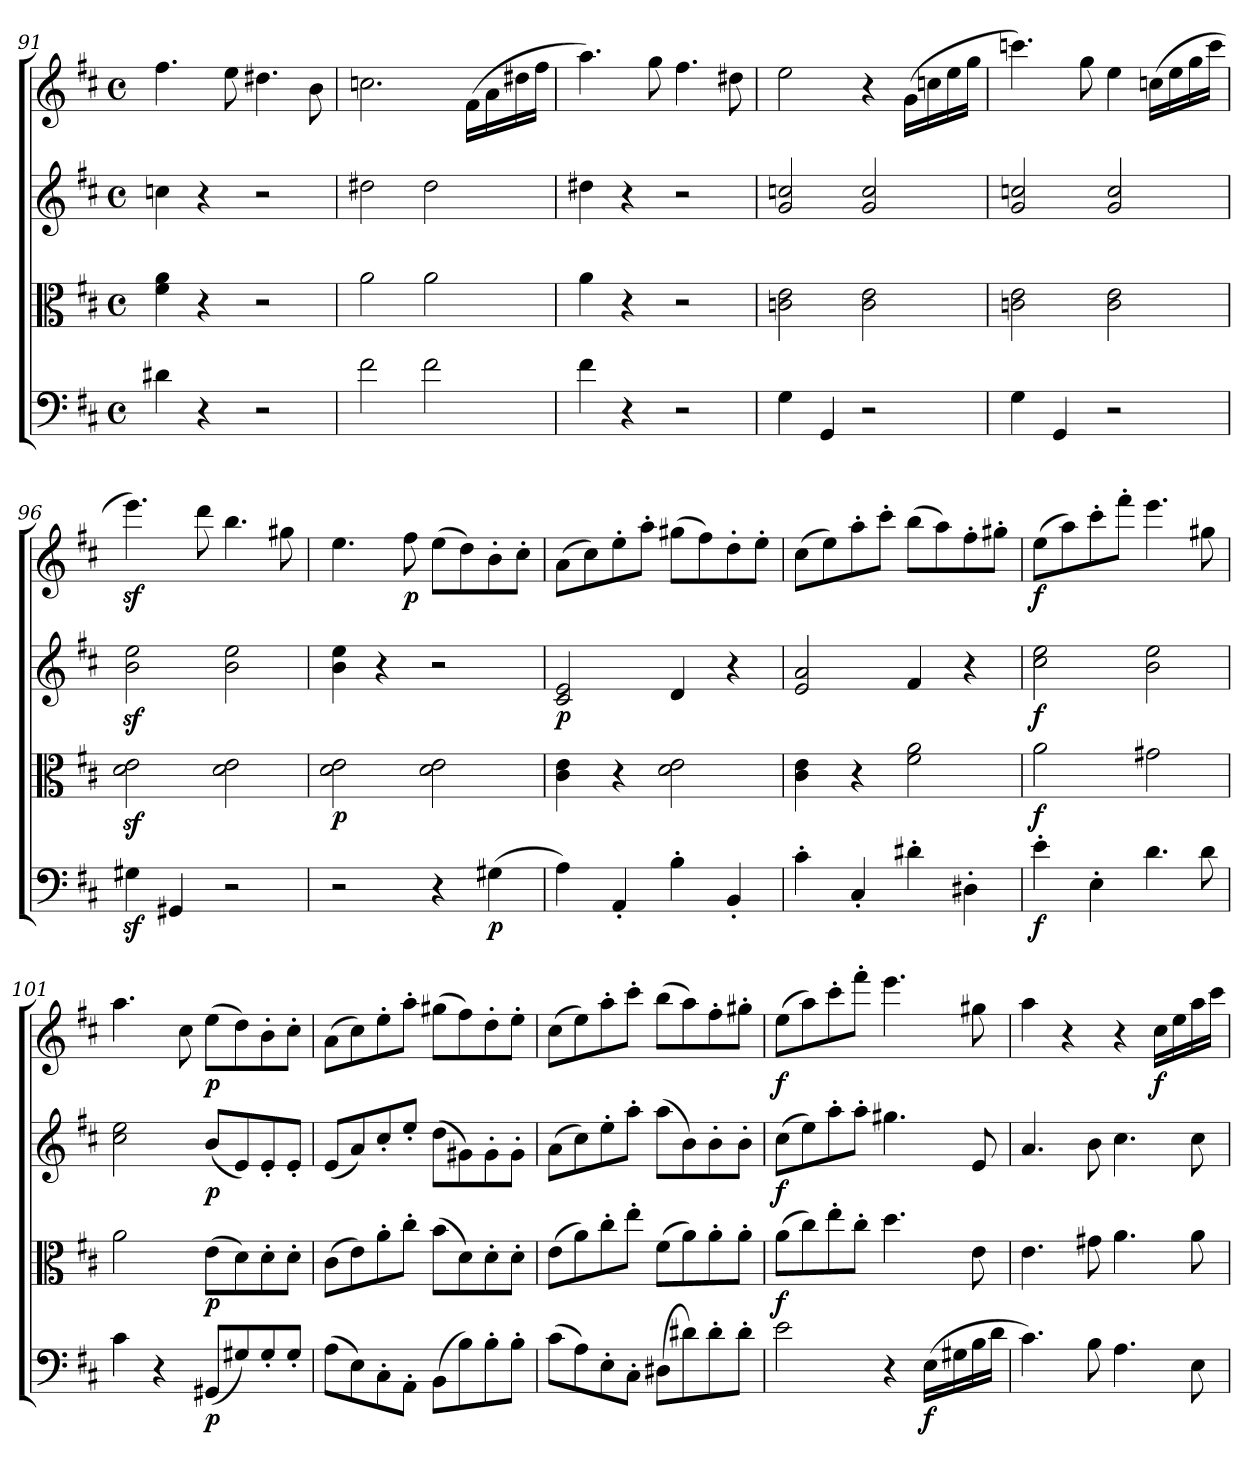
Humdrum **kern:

**kern	**dynam	**kern	**dynam	**kern	**dynam	**kern	**dynam
*part4	*part4	*part3	*part3	*part2	*part2	*part1	*part1
*staff4	*staff4	*staff3	*staff3	*staff2	*staff2	*staff1	*staff1
*clefF4	*	*clefC3	*	*clefG2	*	*clefG2	*
*k[f#c#]	*	*k[f#c#]	*	*k[f#c#]	*	*k[f#c#]	*
*M4/4	*	*M4/4	*	*M4/4	*	*M4/4	*
*met(c)	*	*met(c)	*	*met(c)	*	*met(c)	*
=91	=91	=91	=91	=91	=91	=91	=91
4d#X\	.	4f#\ 4a\	.	4ccn\	.	4.ff#\	.
4r	.	4r	.	4r	.	.	.
.	.	.	.	.	.	8ee\	.
2r	.	2r	.	2r	.	4.dd#X\	.
.	.	.	.	.	.	8b\	.
=92	=92	=92	=92	=92	=92	=92	=92
2f#\	.	2a\	.	2dd#X\	.	2.ccn\	.
2f#\	.	2a\	.	2dd#\	.	.	.
.	.	.	.	.	.	(>16f#\LL	.
.	.	.	.	.	.	16a\	.
.	.	.	.	.	.	16dd#X\	.
.	.	.	.	.	.	16ff#\JJ	.
=93	=93	=93	=93	=93	=93	=93	=93
4f#\	.	4a\	.	4dd#X\	.	4.aa\)	.
4r	.	4r	.	4r	.	.	.
.	.	.	.	.	.	8gg\	.
2r	.	2r	.	2r	.	4.ff#\	.
.	.	.	.	.	.	8dd#X\	.
=94	=94	=94	=94	=94	=94	=94	=94
4G\	.	2cn\ 2e\	.	2g/ 2ccn/	.	2ee\	.
4GG/	.	.	.	.	.	.	.
2r	.	2c\ 2e\	.	2g/ 2cc/	.	4r	.
.	.	.	.	.	.	(>16g\LL	.
.	.	.	.	.	.	16ccn\	.
.	.	.	.	.	.	16ee\	.
.	.	.	.	.	.	16gg\JJ	.
=95	=95	=95	=95	=95	=95	=95	=95
4G\	.	2cn\ 2e\	.	2g/ 2ccn/	.	4.cccn\)	.
4GG/	.	.	.	.	.	.	.
.	.	.	.	.	.	8gg\	.
2r	.	2c\ 2e\	.	2g/ 2cc/	.	4ee\	.
.	.	.	.	.	.	(>16ccn\LL	.
.	.	.	.	.	.	16ee\	.
.	.	.	.	.	.	16gg\	.
.	.	.	.	.	.	16ccc\JJ	.
!!LO:PB:g=z
=96	=96	=96	=96	=96	=96	=96	=96
4G#Xz<\	.	2d\z< 2e\z<	.	2b\z< 2ee\z<	.	4.eeez<\)	.
4GG#X/	.	.	.	.	.	.	.
.	.	.	.	.	.	8ddd\	.
2r	.	2d\ 2e\	.	2b\ 2ee\	.	4.bb\	.
.	.	.	.	.	.	8gg#X\	.
!!LO:LB:g=z
=97	=97	=97	=97	=97	=97	=97	=97
!	!	!	!LO:DY:b	!	!	!	!
2r	.	2d\ 2e\	p	4b\ 4ee\	.	4.ee\	.
.	.	.	.	4r	.	.	.
!	!	!	!	!	!	!	!LO:DY:b
.	.	.	.	.	.	8ff#\	p
4r	.	2d\ 2e\	.	2r	.	(>8ee\L	.
.	.	.	.	.	.	8dd\)	.
!	!LO:DY:b	!	!	!	!	!	!
(>4G#X\	p	.	.	.	.	8b'\	.
.	.	.	.	.	.	8cc#'\J	.
=98	=98	=98	=98	=98	=98	=98	=98
!	!	!	!	!	!LO:DY:b	!	!
4A\)	.	4c#\ 4e\	.	2c#/ 2e/	p	(>8a\L	.
.	.	.	.	.	.	8cc#\)	.
4AA'/	.	4r	.	.	.	8ee'\	.
.	.	.	.	.	.	8aa'\J	.
4B'\	.	2d\ 2e\	.	4d/	.	(>8gg#X\L	.
.	.	.	.	.	.	8ff#\)	.
4BB'/	.	.	.	4r	.	8dd'\	.
.	.	.	.	.	.	8ee'\J	.
=99	=99	=99	=99	=99	=99	=99	=99
4c#'\	.	4c#\ 4e\	.	2e/ 2a/	.	(>8cc#\L	.
.	.	.	.	.	.	8ee\)	.
4C#'/	.	4r	.	.	.	8aa'\	.
.	.	.	.	.	.	8ccc#'\J	.
4d#X'\	.	2f#\ 2a\	.	4f#/	.	(>8bb\L	.
.	.	.	.	.	.	8aa\)	.
4D#X'\	.	.	.	4r	.	8ff#'\	.
.	.	.	.	.	.	8gg#X'\J	.
=100	=100	=100	=100	=100	=100	=100	=100
!	!LO:DY:b	!	!LO:DY:b	!	!LO:DY:b	!	!LO:DY:b
4e'\	f	2a\	f	2cc#\ 2ee\	f	(>8ee\L	f
.	.	.	.	.	.	8aa\)	.
4E'\	.	.	.	.	.	8ccc#'\	.
.	.	.	.	.	.	8fff#'\J	.
4.d\	.	2g#X\	.	2b\ 2ee\	.	4.eee\	.
8d\	.	.	.	.	.	8gg#X\	.
=101	=101	=101	=101	=101	=101	=101	=101
4c#\	.	2a\	.	2cc#\ 2ee\	.	4.aa\	.
4r	.	.	.	.	.	.	.
.	.	.	.	.	.	8cc#\	.
!	!LO:DY:b	!	!LO:DY:b	!	!LO:DY:b	!	!LO:DY:b
(<8GG#X/L	p	(>8e\L	p	(<8b/L	p	(>8ee\L	p
8G#X/)	.	8d\)	.	8e/)	.	8dd\)	.
8G#'/	.	8d'\	.	8e'/	.	8b'\	.
8G#'/J	.	8d'\J	.	8e'/J	.	8cc#'\J	.
!!LO:PB:g=z
=102	=102	=102	=102	=102	=102	=102	=102
(>8A\L	.	(>8c#\L	.	(<8e/L	.	(>8a\L	.
8E\)	.	8e\)	.	8a/)	.	8cc#\)	.
8C#'\	.	8a'\	.	8cc#'/	.	8ee'\	.
8AA'\J	.	8cc#'\J	.	8ee'/J	.	8aa'\J	.
(>8BB\L	.	(>8b\L	.	(>8dd\L	.	(>8gg#X\L	.
8B\)	.	8d\)	.	8g#X\)	.	8ff#\)	.
8B'\	.	8d'\	.	8g#'\	.	8dd'\	.
8B'\J	.	8d'\J	.	8g#'\J	.	8ee'\J	.
!!LO:LB:g=z
=103	=103	=103	=103	=103	=103	=103	=103
(>8c#\L	.	(>8e\L	.	(>8a\L	.	(>8cc#\L	.
8A\)	.	8a\)	.	8cc#\)	.	8ee\)	.
8E'\	.	8cc#'\	.	8ee'\	.	8aa'\	.
8C#'\J	.	8ee'\J	.	8aa'\J	.	8ccc#'\J	.
(>8D#X\L	.	(>8f#\L	.	(>8aa\L	.	(>8bb\L	.
8d#X\)	.	8a\)	.	8b\)	.	8aa\)	.
8d#'\	.	8a'\	.	8b'\	.	8ff#'\	.
8d#'\J	.	8a'\J	.	8b'\J	.	8gg#X'\J	.
=104	=104	=104	=104	=104	=104	=104	=104
!	!	!	!LO:DY:b	!	!LO:DY:b	!	!LO:DY:b
2e\	.	(>8a\L	f	(>8cc#\L	f	(>8ee\L	f
.	.	8cc#\)	.	8ee\)	.	8aa\)	.
.	.	8ee'\	.	8aa'\	.	8ccc#'\	.
.	.	8cc#'\J	.	8aa'\J	.	8fff#'\J	.
4r	.	4.dd\	.	4.gg#X\	.	4.eee\	.
!	!LO:DY:b	!	!	!	!	!	!
(>16E\LL	f	.	.	.	.	.	.
16G#X\	.	.	.	.	.	.	.
16B\	.	8e\	.	8e/	.	8gg#X\	.
16d\JJ	.	.	.	.	.	.	.
=105	=105	=105	=105	=105	=105	=105	=105
4.c#\)	.	4.e\	.	4.a/	.	4aa\	.
.	.	.	.	.	.	4r	.
8B\	.	8g#X\	.	8b\	.	.	.
4.A\	.	4.a\	.	4.cc#\	.	4r	.
!	!	!	!	!	!	!	!LO:DY:b
.	.	.	.	.	.	16cc#\LL	f
.	.	.	.	.	.	16ee\	.
8E\	.	8a\	.	8cc#\	.	16aa\	.
.	.	.	.	.	.	16ccc#\JJ	.
=	=	=	=	=	=	=	=
*-	*-	*-	*-	*-	*-	*-	*-
